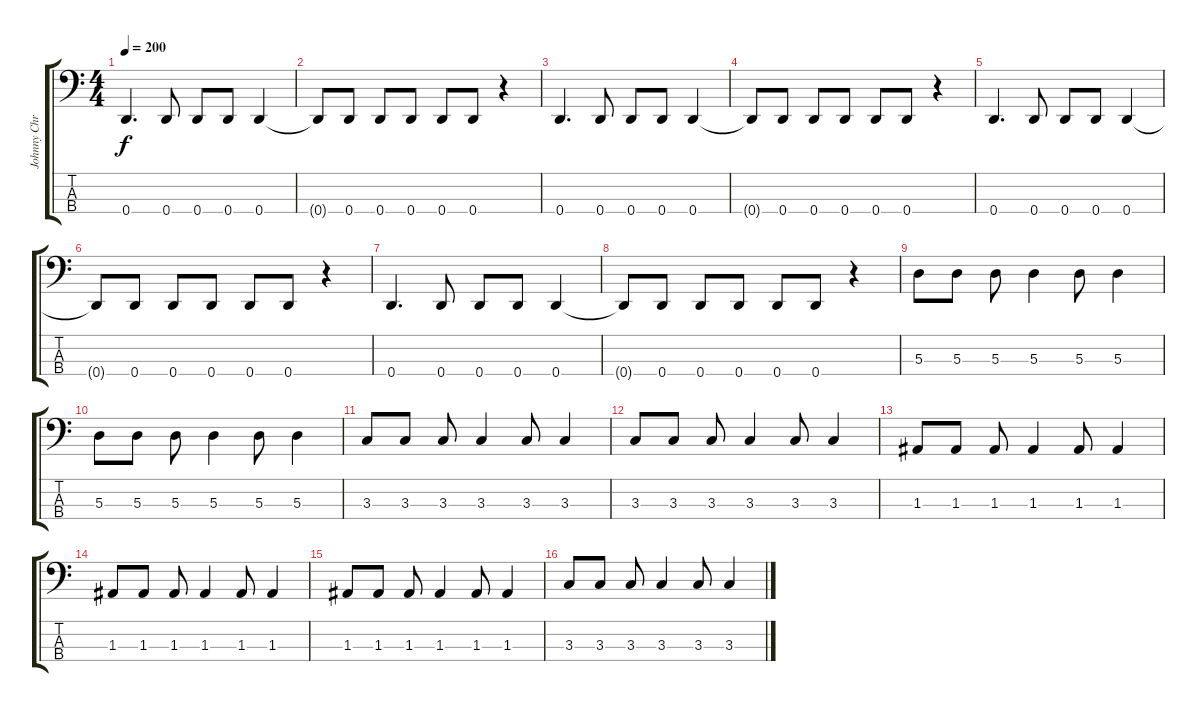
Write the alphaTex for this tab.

\track ("Johnny Christ" "Johnny Chr") {instrument electricbasspick}
\staff {score tabs}
\tuning (G2 D2 A1 D1) {hide}
\ts (4 4)
\tempo 200
\clef f4
\ks c
0.4.4{d dy f} 0.4.8 0.4.8 0.4.8 0.4.4 |
0.4{t}.8 0.4.8 0.4.8 0.4.8 0.4.8 0.4.8 r.4 |
0.4.4{d} 0.4.8 0.4.8 0.4.8 0.4.4 |
0.4{t}.8 0.4.8 0.4.8 0.4.8 0.4.8 0.4.8 r.4 |
0.4.4{d} 0.4.8 0.4.8 0.4.8 0.4.4 |
0.4{t}.8 0.4.8 0.4.8 0.4.8 0.4.8 0.4.8 r.4 |
0.4.4{d} 0.4.8 0.4.8 0.4.8 0.4.4 |
0.4{t}.8 0.4.8 0.4.8 0.4.8 0.4.8 0.4.8 r.4 |
5.3.8 5.3.8 5.3.8 5.3.4 5.3.8 5.3.4 |
5.3.8 5.3.8 5.3.8 5.3.4 5.3.8 5.3.4 |
3.3.8 3.3.8 3.3.8 3.3.4 3.3.8 3.3.4 |
3.3.8 3.3.8 3.3.8 3.3.4 3.3.8 3.3.4 |
1.3.8 1.3.8 1.3.8 1.3.4 1.3.8 1.3.4 |
1.3.8 1.3.8 1.3.8 1.3.4 1.3.8 1.3.4 |
1.3.8 1.3.8 1.3.8 1.3.4 1.3.8 1.3.4 |
3.3.8 3.3.8 3.3.8 3.3.4 3.3.8 3.3.4
